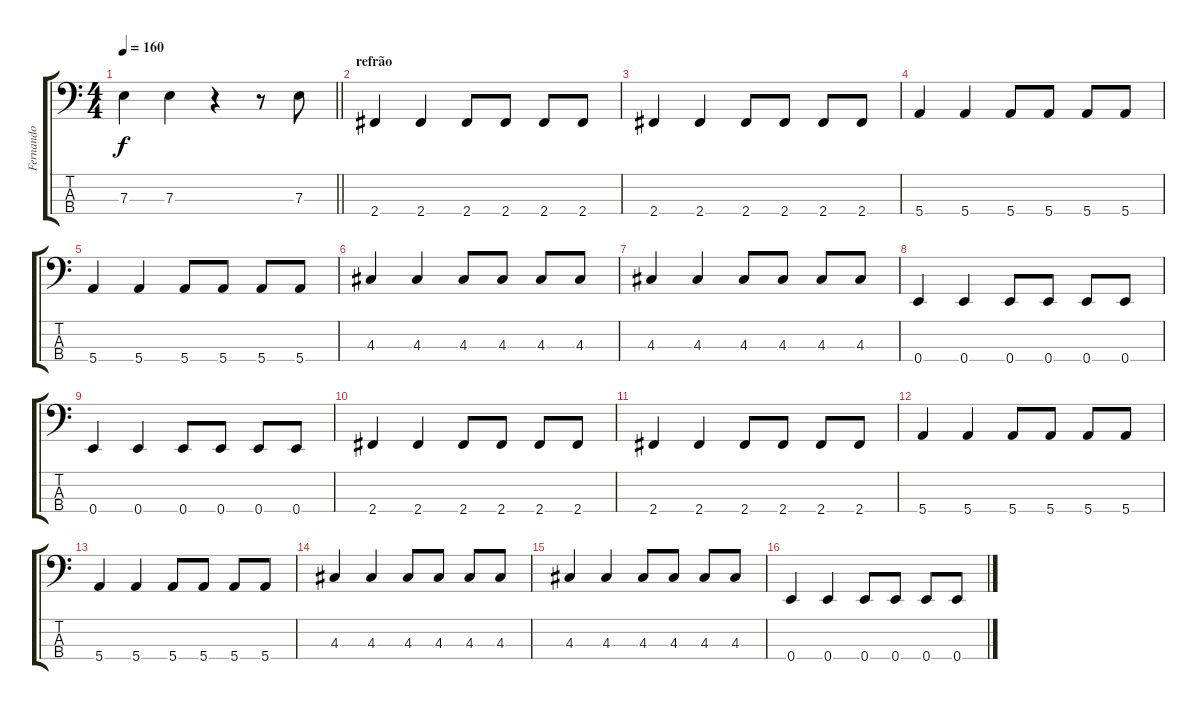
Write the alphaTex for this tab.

\track ("Fernando" "Fernando") {instrument electricbassfinger}
\staff {score tabs}
\tuning (G2 D2 A1 E1) {hide}
\ts (4 4)
\tempo 160
\clef f4
\barLineRight lightlight
\ks c
7.3.4{dy f} 7.3.4 r.4 r.8 7.3.8 |
\section ("" "refrão")
2.4.4 2.4.4 2.4.8 2.4.8 2.4.8 2.4.8 |
2.4.4 2.4.4 2.4.8 2.4.8 2.4.8 2.4.8 |
5.4.4 5.4.4 5.4.8 5.4.8 5.4.8 5.4.8 |
5.4.4 5.4.4 5.4.8 5.4.8 5.4.8 5.4.8 |
4.3.4 4.3.4 4.3.8 4.3.8 4.3.8 4.3.8 |
4.3.4 4.3.4 4.3.8 4.3.8 4.3.8 4.3.8 |
0.4.4 0.4.4 0.4.8 0.4.8 0.4.8 0.4.8 |
0.4.4 0.4.4 0.4.8 0.4.8 0.4.8 0.4.8 |
2.4.4 2.4.4 2.4.8 2.4.8 2.4.8 2.4.8 |
2.4.4 2.4.4 2.4.8 2.4.8 2.4.8 2.4.8 |
5.4.4 5.4.4 5.4.8 5.4.8 5.4.8 5.4.8 |
5.4.4 5.4.4 5.4.8 5.4.8 5.4.8 5.4.8 |
4.3.4 4.3.4 4.3.8 4.3.8 4.3.8 4.3.8 |
4.3.4 4.3.4 4.3.8 4.3.8 4.3.8 4.3.8 |
0.4.4 0.4.4 0.4.8 0.4.8 0.4.8 0.4.8
